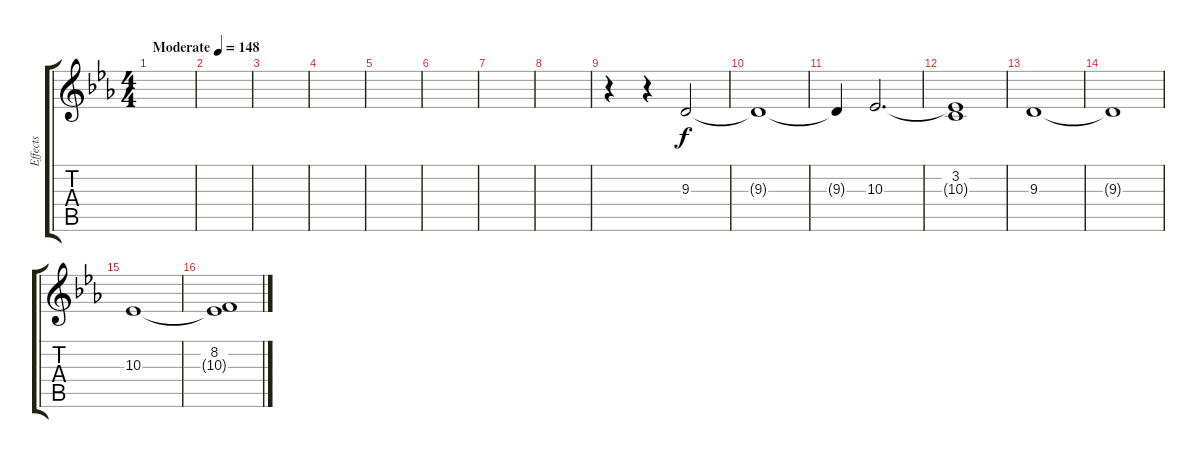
\track ("Effects" "Effects") {instrument pad2warm}
\staff {score tabs}
\tuning (D4 A3 F3 C3 G2 C2) {hide}
\ts (4 4)
\tempo (148 "Moderate")
\clef g2
\ks cminor
|
|
|
|
|
|
|
|
r.4 r.4 9.3.2 |
9.3{t}.1 |
9.3{t}.4 10.3.2{d} |
(3.2 10.3{t}).1 |
9.3.1 |
9.3{t}.1 |
10.3.1 |
(8.2 10.3{t}).1
